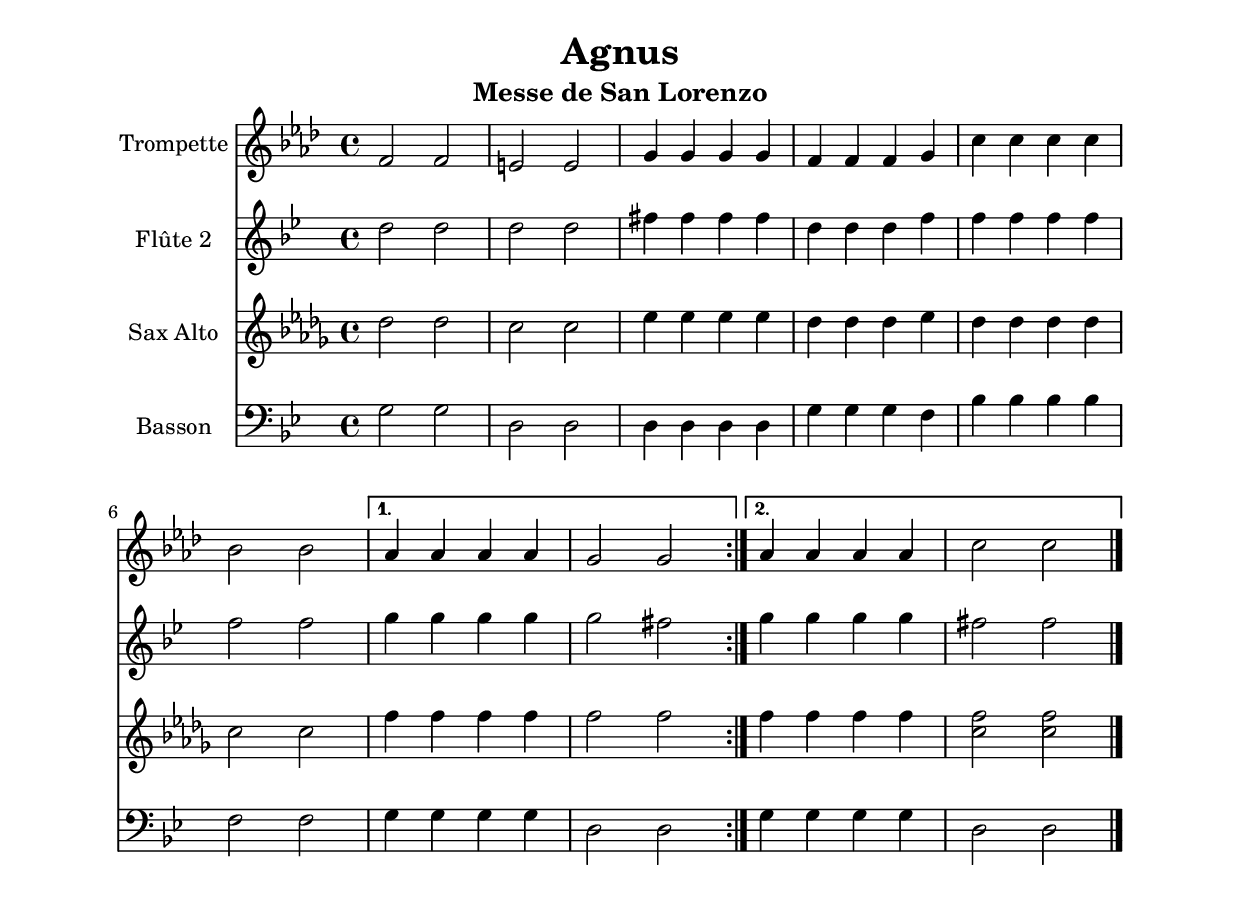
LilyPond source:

\version "2.22.1"
\language "italiano"

\header {
  title = "Agnus"
  subtitle = "Messe de San Lorenzo"
}

global = {
  \key sol \minor
  \time 4/4
}

sopranoChorus = \relative do'' {
    \global
    \repeat volta 2
    {
      sol2 sol
      fad2 fad
      la4 la la la
      sol4 sol sol la
      re4 re re re
      do2 do
    }
    \alternative{
      {
        sib4 sib sib sib
        la2 la
      }
      {
        sib4 sib sib sib
        re2 re
      }
    }

\bar "|."
}
  
altoChorus = \relative do' {
    \global
    re2 re
    re2 re
    fad4 fad fad fad
    re4 re re fa
    fa4 fa fa fa
    fa2 fa
    
    sol4 sol sol sol 
    sol2 fad
    
    sol4 sol sol sol 
    fad2 fad
}
  
tenorChorus = \relative do' {
    \global
    sib2 sib
    la2 la
    do4 do do do
    sib4 sib sib do
    sib sib sib sib
    la2 la
    
    re4 re re re
    re2 re
    
    re4 re re re
    <la re>2 <la re>
  }
    
bassChorus = 
  \relative do' {
    \global
    sol2 sol
    re2 re
    re4 re re re
    sol4 sol sol fa
    sib4 sib sib sib
    fa2 fa
    
    sol4 sol sol sol
    re2 re
    
    sol4 sol sol sol 
    re2 re
  }


\book{
  \paper {
    left-margin = 20\mm
    right-margin = 20\mm
    top-margin = 20\mm
    bottom-margin = 20\mm
  }
  
  \score {
    <<
      \new Staff \with { instrumentName = "Trompette" } {\transpose do sib, \sopranoChorus }
      \new Staff \with { instrumentName = "Flûte 2" } { \transpose do do' \altoChorus }
      \new Staff \with { instrumentName = "Sax Alto" } { \transpose do mib' \tenorChorus }
      \new Staff \with { instrumentName = "Basson" } { \clef bass \bassChorus }
    >>
    \layout { 
      indent = 2\cm
      ragged-right = ##f
      \override BreathingSign.text = \markup { \musicglyph "comma" }
    }
  }
}
